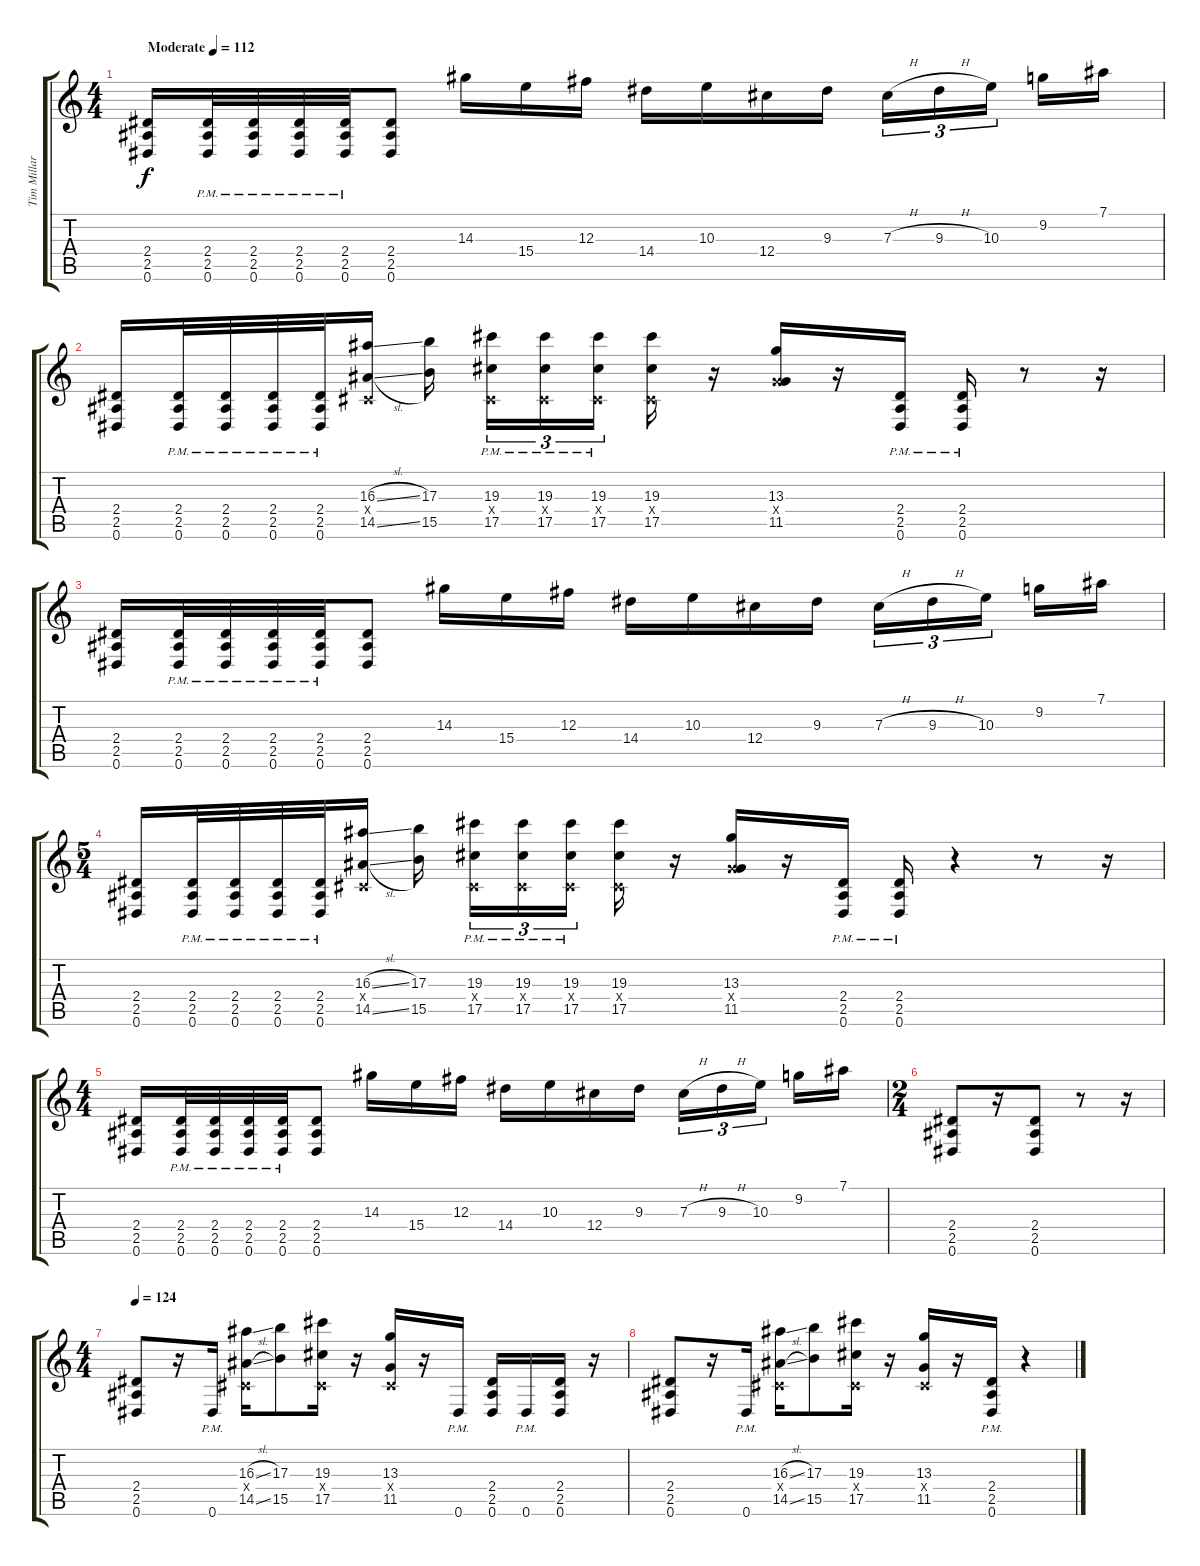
\track ("Tim Millar" "Tim Millar") {instrument distortionguitar}
\staff {score tabs}
\tuning (Eb4 Bb3 Gb3 Db3 Ab2 Eb2) {hide}
\ts (4 4)
\tempo (112 "Moderate")
\clef g2
\ks c
(2.4 2.5 0.6).16{dy f instrument distortionguitar} (2.4{pm} 2.5{pm} 0.6{pm}).32 (2.4{pm} 2.5{pm} 0.6{pm}).32 (2.4{pm} 2.5{pm} 0.6{pm}).32 (2.4{pm} 2.5{pm} 0.6{pm}).32 (2.4 2.5 0.6).8 14.3.16 15.4.16 12.3.16 14.4.16 10.3.16 12.4.16 9.3.16 7.3{h}.16{tu (3 2)} 9.3{h}.16{tu (3 2)} 10.3.16{tu (3 2) beam splitsecondary} 9.2.16 7.1.16 |
(2.4 2.5 0.6).16 (2.4{pm} 2.5{pm} 0.6{pm}).32 (2.4{pm} 2.5{pm} 0.6{pm}).32 (2.4{pm} 2.5{pm} 0.6{pm}).32 (2.4{pm} 2.5{pm} 0.6{pm}).32 (16.3{sl} 0.4{x} 14.5{sl}).16 (17.3 15.5).16{beam splitsecondary} (19.3{pm} 0.4{x} 17.5{pm}).16{tu (3 2)} (19.3{pm} 0.4{x} 17.5{pm}).16{tu (3 2)} (19.3{pm} 0.4{x} 17.5{pm}).16{tu (3 2) beam splitsecondary} (19.3 0.4{x} 17.5).16 r.16 (13.3 6.4{x} 11.5).16 r.16 (2.4{pm} 2.5{pm} 0.6{pm}).16 (2.4{pm} 2.5{pm} 0.6{pm}).16 r.8 r.16 |
(2.4 2.5 0.6).16 (2.4{pm} 2.5{pm} 0.6{pm}).32 (2.4{pm} 2.5{pm} 0.6{pm}).32 (2.4{pm} 2.5{pm} 0.6{pm}).32 (2.4{pm} 2.5{pm} 0.6{pm}).32 (2.4 2.5 0.6).8 14.3.16 15.4.16 12.3.16 14.4.16 10.3.16 12.4.16 9.3.16 7.3{h}.16{tu (3 2)} 9.3{h}.16{tu (3 2)} 10.3.16{tu (3 2) beam splitsecondary} 9.2.16 7.1.16 |
\ts (5 4)
(2.4 2.5 0.6).16 (2.4{pm} 2.5{pm} 0.6{pm}).32 (2.4{pm} 2.5{pm} 0.6{pm}).32 (2.4{pm} 2.5{pm} 0.6{pm}).32 (2.4{pm} 2.5{pm} 0.6{pm}).32 (16.3{sl} 0.4{x} 14.5{sl}).16 (17.3 15.5).16{beam splitsecondary} (19.3{pm} 0.4{x} 17.5{pm}).16{tu (3 2)} (19.3{pm} 0.4{x} 17.5{pm}).16{tu (3 2)} (19.3{pm} 0.4{x} 17.5{pm}).16{tu (3 2) beam splitsecondary} (19.3 0.4{x} 17.5).16 r.16 (13.3 6.4{x} 11.5).16 r.16 (2.4{pm} 2.5{pm} 0.6{pm}).16 (2.4{pm} 2.5{pm} 0.6{pm}).16 r.4 r.8 r.16 |
\ts (4 4)
(2.4 2.5 0.6).16 (2.4{pm} 2.5{pm} 0.6{pm}).32 (2.4{pm} 2.5{pm} 0.6{pm}).32 (2.4{pm} 2.5{pm} 0.6{pm}).32 (2.4{pm} 2.5{pm} 0.6{pm}).32 (2.4 2.5 0.6).8 14.3.16 15.4.16 12.3.16 14.4.16 10.3.16 12.4.16 9.3.16 7.3{h}.16{tu (3 2)} 9.3{h}.16{tu (3 2)} 10.3.16{tu (3 2) beam splitsecondary} 9.2.16 7.1.16 |
\ts (2 4)
(2.4 2.5 0.6).8 r.16 (2.4 2.5 0.6).8 r.8 r.16 |
\ts (4 4)
\tempo 124
(2.4 2.5 0.6).8 r.16 0.6{pm}.16 (16.3{sl} 0.4{x} 14.5{sl}).16 (17.3 15.5).8 (19.3 0.4{x} 17.5).16 r.16 (13.3 0.4{x} 11.5).16 r.16 0.6{pm}.16 (2.4 2.5 0.6).16 0.6{pm}.16 (2.4 2.5 0.6).16 r.16 |
(2.4 2.5 0.6).8 r.16 0.6{pm}.16 (16.3{sl} 0.4{x} 14.5{sl}).16 (17.3 15.5).8 (19.3 0.4{x} 17.5).16 r.16 (13.3 0.4{x} 11.5).16 r.16 (2.4{pm} 2.5{pm} 0.6{pm}).16 r.4
